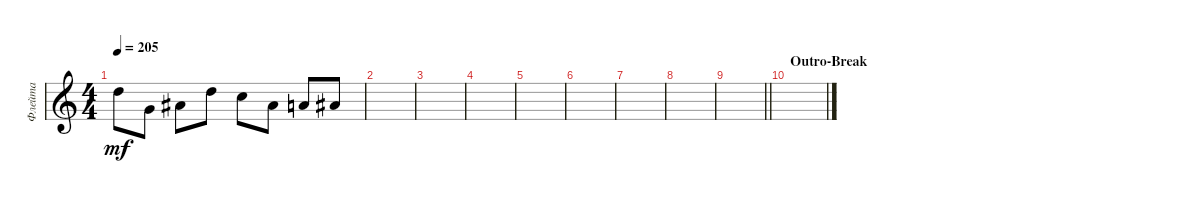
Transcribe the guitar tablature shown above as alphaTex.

\track ("Флейта" "Флейта") {instrument flute}
\staff {score}
\tuning (E4 B3 G3 D3 A2 E2) {hide}
\ts (4 4)
\tempo 205
\clef g2
\ks aminor
10.1{t}.8{dy mf} 3.1.8 6.1.8 10.1.8 8.1.8 6.1.8 5.1.8 6.1.8 |
|
|
|
|
|
|
|
\barLineRight lightlight
|
\section ("" "Outro-Break")
